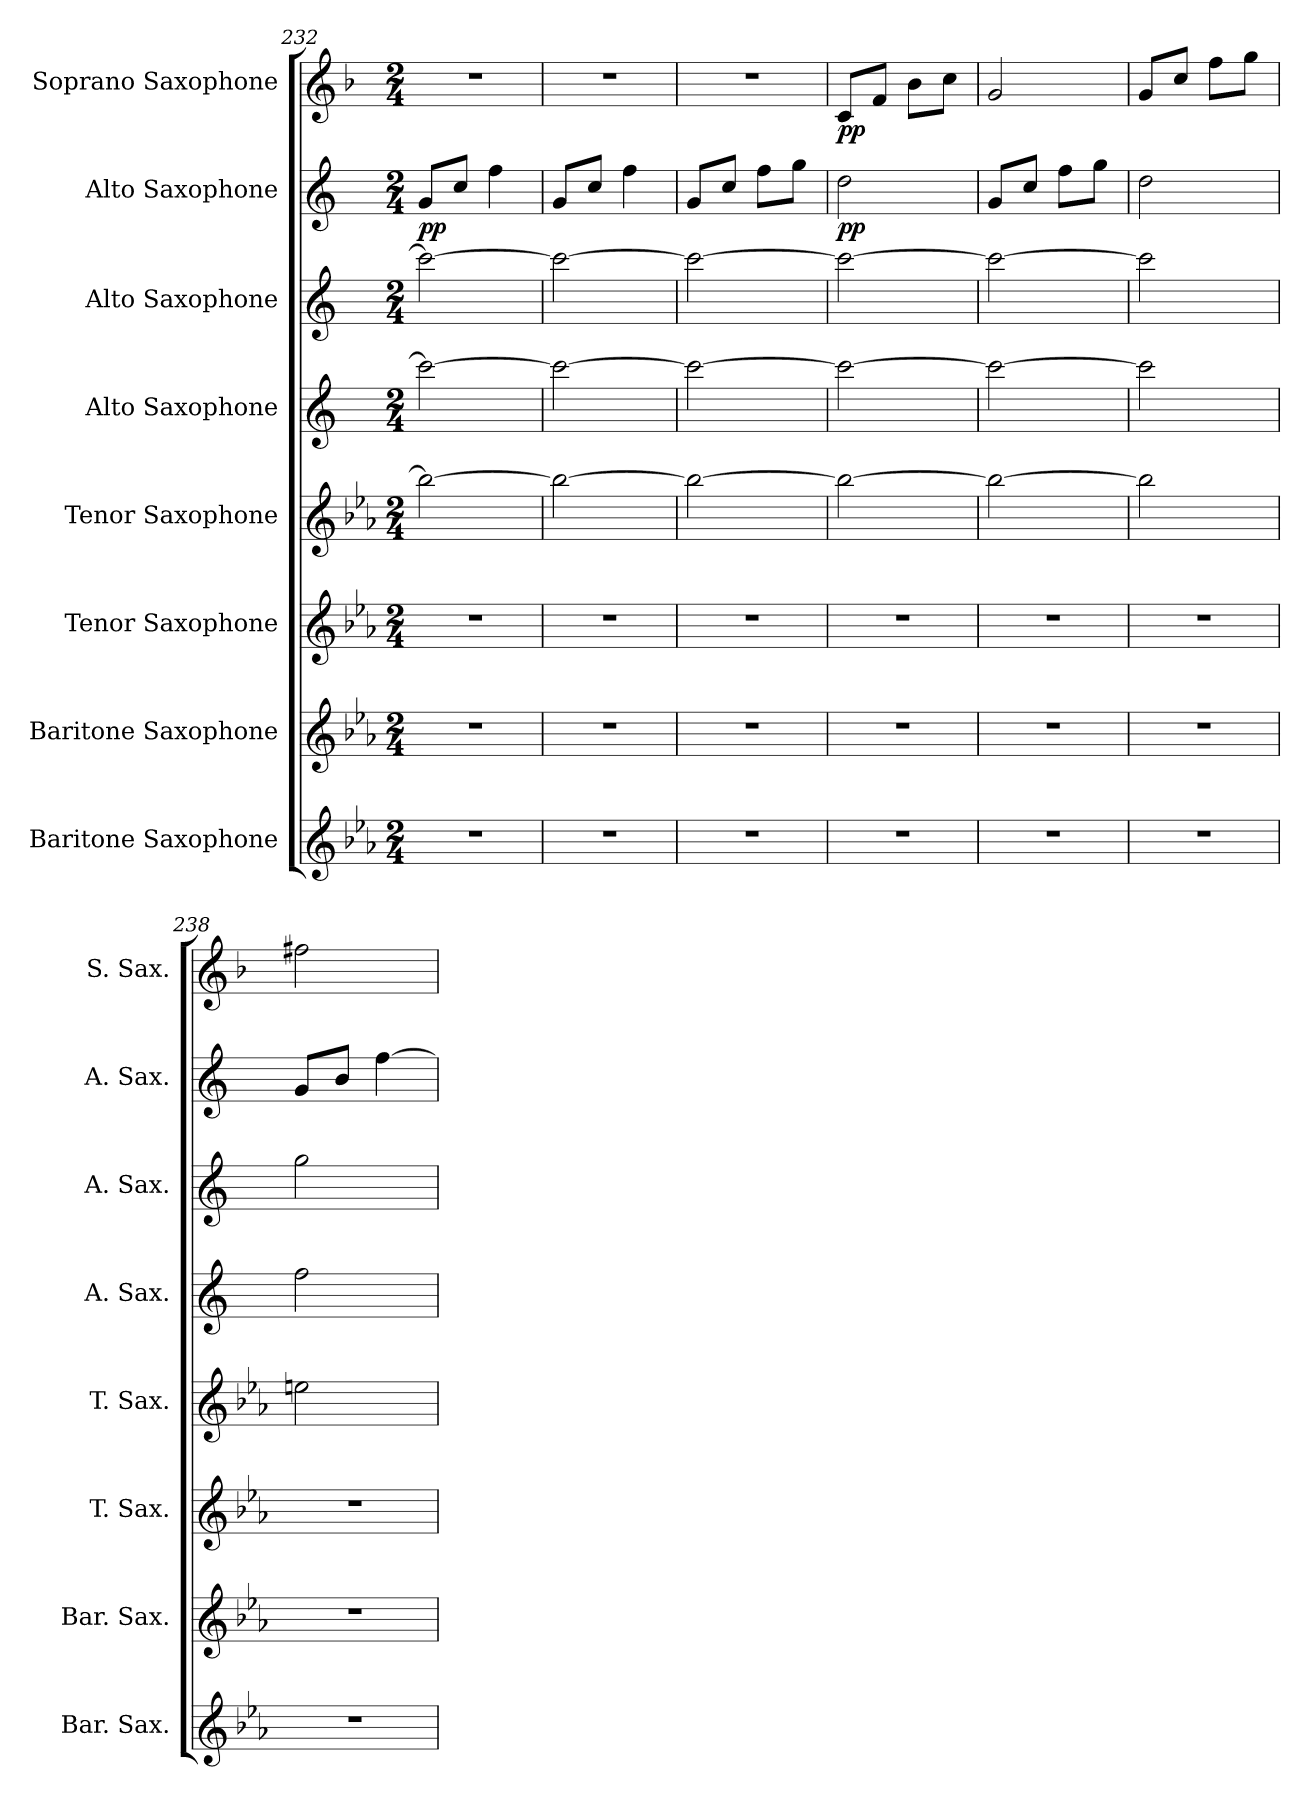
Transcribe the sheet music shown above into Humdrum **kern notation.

**kern	**kern	**kern	**kern	**kern	**kern	**kern	**dynam	**kern	**dynam
*part8	*part7	*part6	*part5	*part4	*part3	*part2	*part2	*part1	*part1
*staff8	*staff7	*staff6	*staff5	*staff4	*staff3	*staff2	*staff2	*staff1	*staff1
*I"Baritone Saxophone	*I"Baritone Saxophone	*I"Tenor Saxophone	*I"Tenor Saxophone	*I"Alto Saxophone	*I"Alto Saxophone	*I"Alto Saxophone	*	*I"Soprano Saxophone	*
*I'Bar. Sax.	*I'Bar. Sax.	*I'T. Sax.	*I'T. Sax.	*I'A. Sax.	*I'A. Sax.	*I'A. Sax.	*	*I'S. Sax.	*
*clefG2	*clefG2	*clefG2	*clefG2	*clefG2	*clefG2	*clefG2	*	*clefG2	*
*ITrd12c21	*ITrd12c21	*ITrd8c14	*ITrd8c14	*ITrd5c9	*ITrd5c9	*ITrd5c9	*	*ITrd1c2	*
*k[b-e-a-]	*k[b-e-a-]	*k[b-e-a-]	*k[b-e-a-]	*k[b-e-a-]	*k[b-e-a-]	*k[b-e-a-]	*	*k[b-e-a-]	*
*M2/4	*M2/4	*M2/4	*M2/4	*M2/4	*M2/4	*M2/4	*	*M2/4	*
=232	=232	=232	=232	=232	=232	=232	=232	=232	=232
!	!	!	!	!	!	!	!LO:DY:b	!	!
!	!	!	!	!	!	!	!LO:DY:n=1:b	!	!
2r	2r	2r	2b-\_	2ee-\_	2ee-\_	8B-/L	p p	2r	.
.	.	.	.	.	.	8e-/J	.	.	.
.	.	.	.	.	.	4a-\	.	.	.
=233	=233	=233	=233	=233	=233	=233	=233	=233	=233
2r	2r	2r	2b-\_	2ee-\_	2ee-\_	8B-/L	.	2r	.
.	.	.	.	.	.	8e-/J	.	.	.
.	.	.	.	.	.	4a-\	.	.	.
!!LO:PB:g=z
=234	=234	=234	=234	=234	=234	=234	=234	=234	=234
2r	2r	2r	2b-\_	2ee-\_	2ee-\_	8B-/L	.	2r	.
.	.	.	.	.	.	8e-/J	.	.	.
.	.	.	.	.	.	8a-\L	.	.	.
.	.	.	.	.	.	8b-\J	.	.	.
=235	=235	=235	=235	=235	=235	=235	=235	=235	=235
!	!	!	!	!	!	!	!LO:DY:b	!	!
!	!	!	!	!	!	!	!LO:DY:n=1:b	!	!LO:DY:b
!	!	!	!	!	!	!	!	!	!LO:DY:n=1:b
2r	2r	2r	2b-\_	2ee-\_	2ee-\_	2f\	p p	8B-/L	p p
.	.	.	.	.	.	.	.	8e-/J	.
.	.	.	.	.	.	.	.	8a-\L	.
.	.	.	.	.	.	.	.	8b-\J	.
=236	=236	=236	=236	=236	=236	=236	=236	=236	=236
2r	2r	2r	2b-\_	2ee-\_	2ee-\_	8B-/L	.	2f/	.
.	.	.	.	.	.	8e-/J	.	.	.
.	.	.	.	.	.	8a-\L	.	.	.
.	.	.	.	.	.	8b-\J	.	.	.
=237	=237	=237	=237	=237	=237	=237	=237	=237	=237
2r	2r	2r	2b-\]	2ee-\]	2ee-\]	2f\	.	8f/L	.
.	.	.	.	.	.	.	.	8b-/J	.
.	.	.	.	.	.	.	.	8ee-\L	.
.	.	.	.	.	.	.	.	8ff\J	.
=238	=238	=238	=238	=238	=238	=238	=238	=238	=238
2r	2r	2r	2en\	2a-\	2b-\	8B-/L	.	2een\	.
.	.	.	.	.	.	8d/J	.	.	.
.	.	.	.	.	.	[4a-\	.	.	.
=	=	=	=	=	=	=	=	=	=
*-	*-	*-	*-	*-	*-	*-	*-	*-	*-
